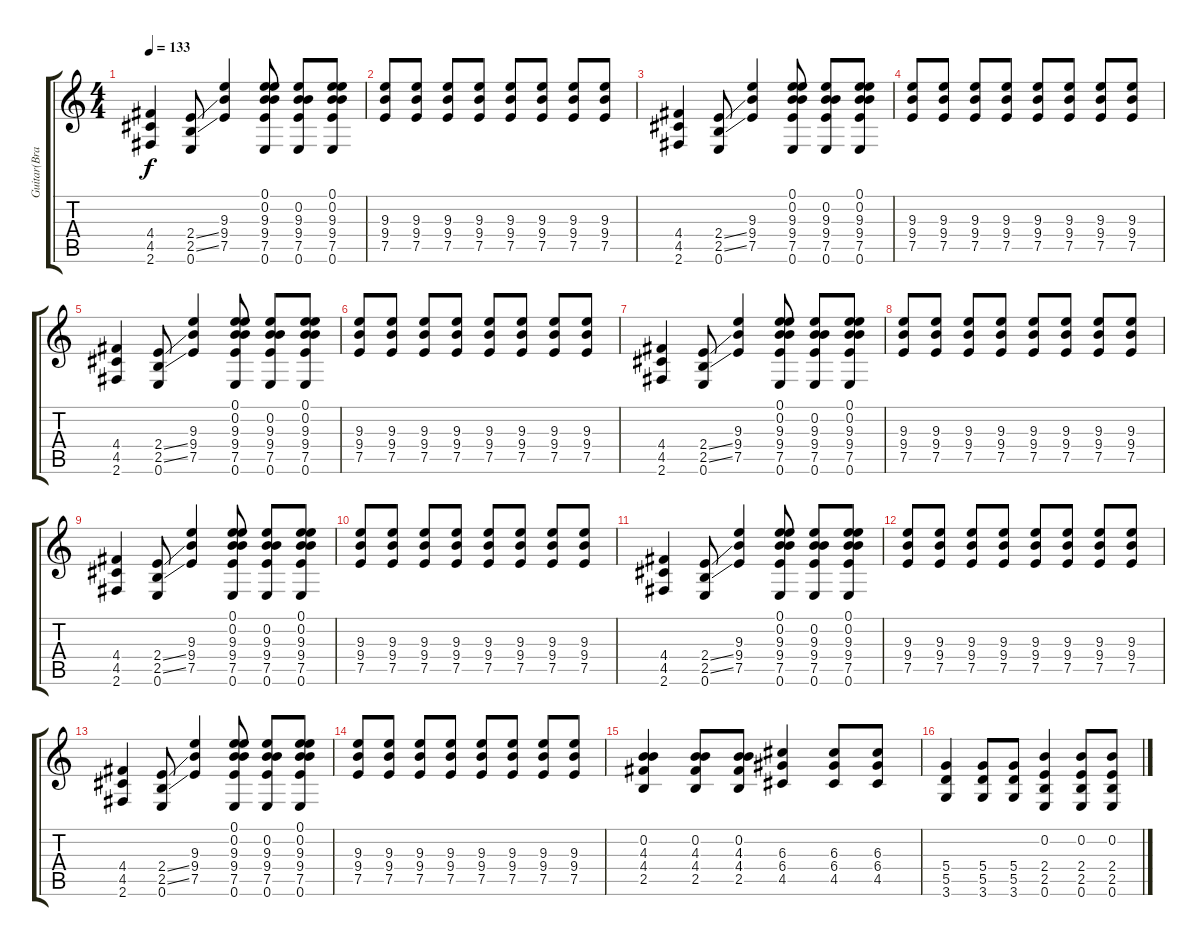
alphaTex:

\track ("Guitar(Brazil its the best place)" "Guitar(Bra") {instrument overdrivenguitar}
\staff {score tabs}
\tuning (E4 B3 G3 D3 A2 E2) {hide}
\ts (4 4)
\tempo 133
\clef g2
\ks c
(4.4 4.5 2.6).4{dy f} (2.4{ss} 2.5{ss} 0.6).8 (9.3 9.4 7.5).4 (0.1 0.2 9.3 9.4 7.5 0.6).8 (0.2 9.3 9.4 7.5 0.6).8 (0.1 0.2 9.3 9.4 7.5 0.6).8 |
(9.3 9.4 7.5).8 (9.3 9.4 7.5).8 (9.3 9.4 7.5).8 (9.3 9.4 7.5).8 (9.3 9.4 7.5).8 (9.3 9.4 7.5).8 (9.3 9.4 7.5).8 (9.3 9.4 7.5).8 |
(4.4 4.5 2.6).4 (2.4{ss} 2.5{ss} 0.6).8 (9.3 9.4 7.5).4 (0.1 0.2 9.3 9.4 7.5 0.6).8 (0.2 9.3 9.4 7.5 0.6).8 (0.1 0.2 9.3 9.4 7.5 0.6).8 |
(9.3 9.4 7.5).8 (9.3 9.4 7.5).8 (9.3 9.4 7.5).8 (9.3 9.4 7.5).8 (9.3 9.4 7.5).8 (9.3 9.4 7.5).8 (9.3 9.4 7.5).8 (9.3 9.4 7.5).8 |
(4.4 4.5 2.6).4 (2.4{ss} 2.5{ss} 0.6).8 (9.3 9.4 7.5).4 (0.1 0.2 9.3 9.4 7.5 0.6).8 (0.2 9.3 9.4 7.5 0.6).8 (0.1 0.2 9.3 9.4 7.5 0.6).8 |
(9.3 9.4 7.5).8 (9.3 9.4 7.5).8 (9.3 9.4 7.5).8 (9.3 9.4 7.5).8 (9.3 9.4 7.5).8 (9.3 9.4 7.5).8 (9.3 9.4 7.5).8 (9.3 9.4 7.5).8 |
(4.4 4.5 2.6).4 (2.4{ss} 2.5{ss} 0.6).8 (9.3 9.4 7.5).4 (0.1 0.2 9.3 9.4 7.5 0.6).8 (0.2 9.3 9.4 7.5 0.6).8 (0.1 0.2 9.3 9.4 7.5 0.6).8 |
(9.3 9.4 7.5).8 (9.3 9.4 7.5).8 (9.3 9.4 7.5).8 (9.3 9.4 7.5).8 (9.3 9.4 7.5).8 (9.3 9.4 7.5).8 (9.3 9.4 7.5).8 (9.3 9.4 7.5).8 |
(4.4 4.5 2.6).4 (2.4{ss} 2.5{ss} 0.6).8 (9.3 9.4 7.5).4 (0.1 0.2 9.3 9.4 7.5 0.6).8 (0.2 9.3 9.4 7.5 0.6).8 (0.1 0.2 9.3 9.4 7.5 0.6).8 |
(9.3 9.4 7.5).8 (9.3 9.4 7.5).8 (9.3 9.4 7.5).8 (9.3 9.4 7.5).8 (9.3 9.4 7.5).8 (9.3 9.4 7.5).8 (9.3 9.4 7.5).8 (9.3 9.4 7.5).8 |
(4.4 4.5 2.6).4 (2.4{ss} 2.5{ss} 0.6).8 (9.3 9.4 7.5).4 (0.1 0.2 9.3 9.4 7.5 0.6).8 (0.2 9.3 9.4 7.5 0.6).8 (0.1 0.2 9.3 9.4 7.5 0.6).8 |
(9.3 9.4 7.5).8 (9.3 9.4 7.5).8 (9.3 9.4 7.5).8 (9.3 9.4 7.5).8 (9.3 9.4 7.5).8 (9.3 9.4 7.5).8 (9.3 9.4 7.5).8 (9.3 9.4 7.5).8 |
(4.4 4.5 2.6).4 (2.4{ss} 2.5{ss} 0.6).8 (9.3 9.4 7.5).4 (0.1 0.2 9.3 9.4 7.5 0.6).8 (0.2 9.3 9.4 7.5 0.6).8 (0.1 0.2 9.3 9.4 7.5 0.6).8 |
(9.3 9.4 7.5).8 (9.3 9.4 7.5).8 (9.3 9.4 7.5).8 (9.3 9.4 7.5).8 (9.3 9.4 7.5).8 (9.3 9.4 7.5).8 (9.3 9.4 7.5).8 (9.3 9.4 7.5).8 |
(0.2 4.3 4.4 2.5).4 (0.2 4.3 4.4 2.5).8 (0.2 4.3 4.4 2.5).8 (6.3 6.4 4.5).4 (6.3 6.4 4.5).8 (6.3 6.4 4.5).8 |
(5.4 5.5 3.6).4 (5.4 5.5 3.6).8 (5.4 5.5 3.6).8 (0.2 2.4 2.5 0.6).4 (0.2 2.4 2.5 0.6).8 (0.2 2.4 2.5 0.6).8
